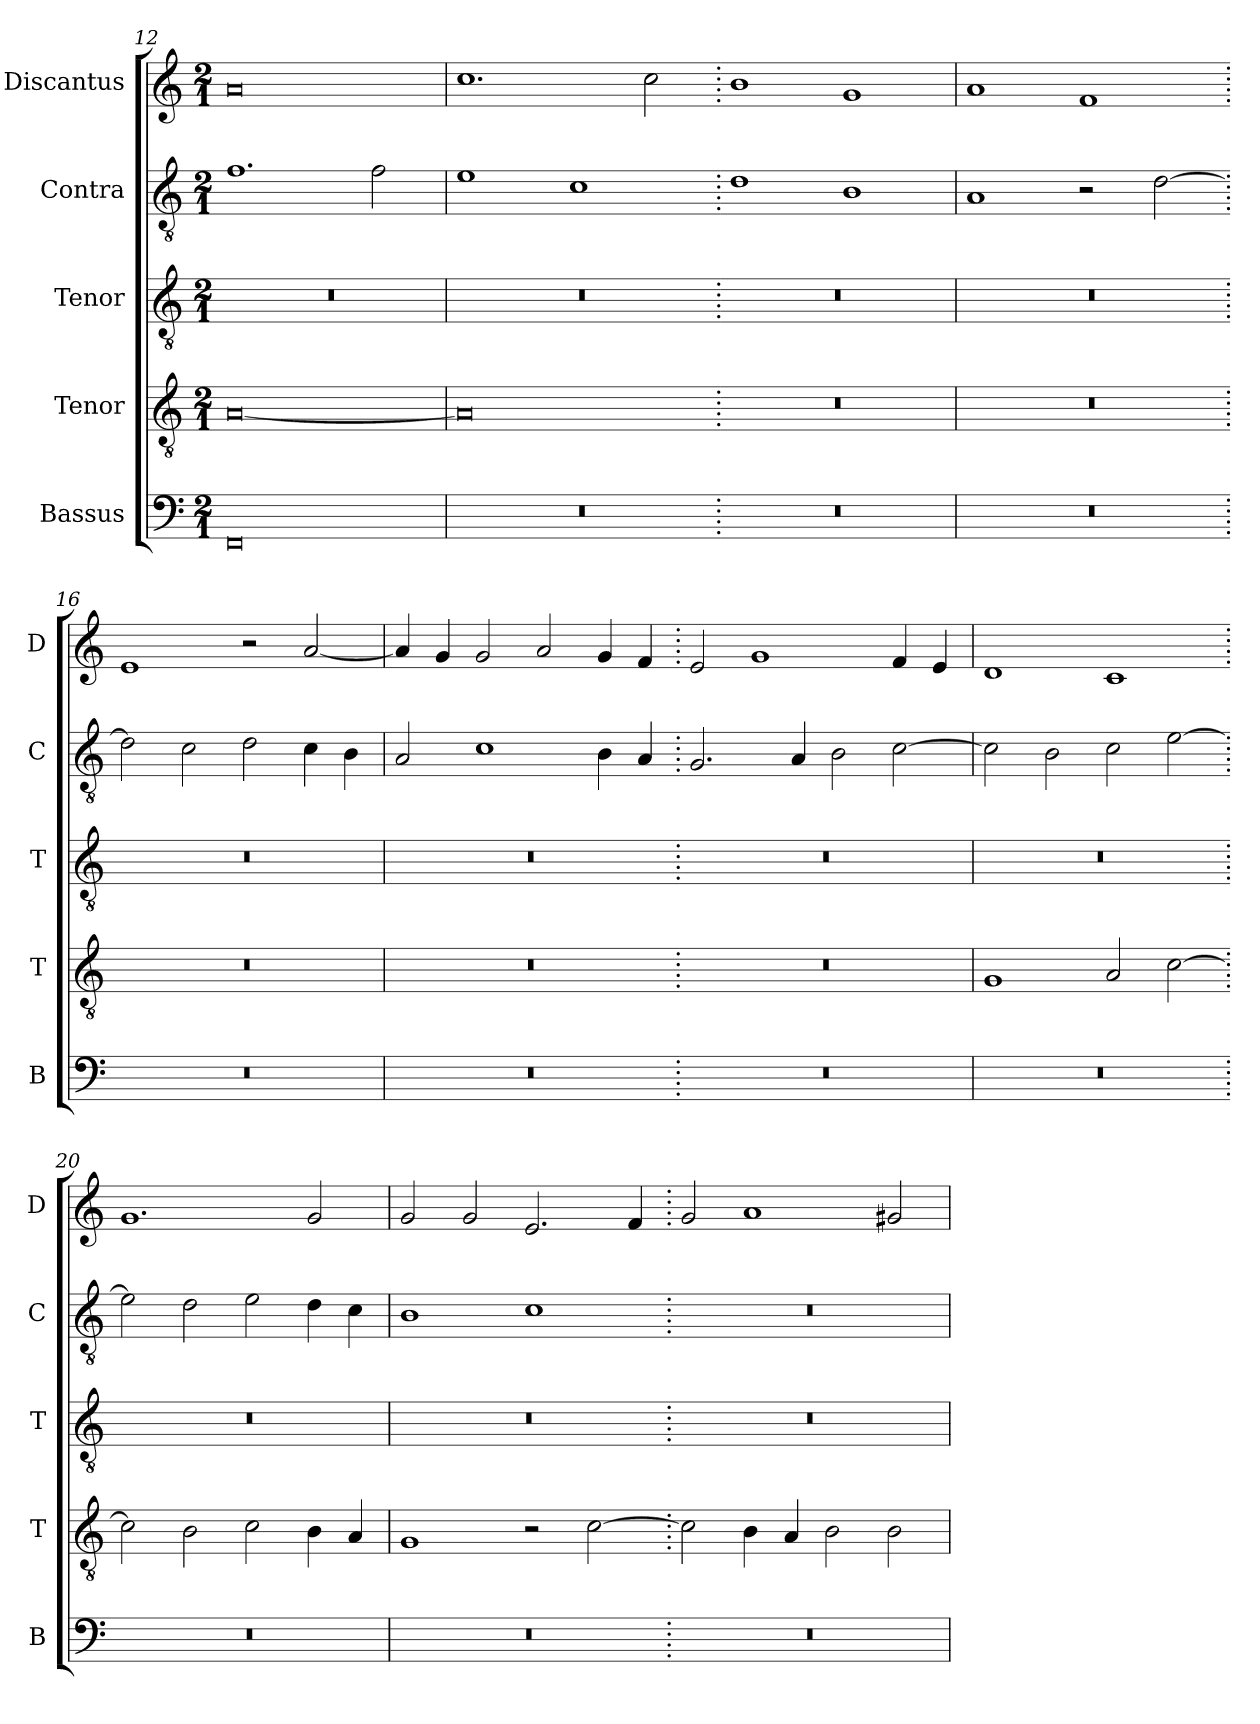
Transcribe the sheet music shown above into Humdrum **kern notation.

**kern	**kern	**kern	**kern	**kern
*part5	*part4	*part3	*part2	*part1
*staff5	*staff4	*staff3	*staff2	*staff1
*I"Bassus	*I"Tenor	*I"Tenor	*I"Contra	*I"Discantus
*I'B	*I'T	*I'T	*I'C	*I'D
*clefF4	*clefGv2	*clefGv2	*clefGv2	*clefG2
*k[]	*k[]	*k[]	*k[]	*k[]
*M2/1	*M2/1	*M2/1	*M2/1	*M2/1
=12	=12	=12	=12	=12
0FF	[0A	0r	1.f	0a
.	.	.	2f\	.
=13	=13	=13	=13	=13
0r	0A]	0r	1e	1.cc
.	.	.	1c	.
.	.	.	.	2cc\
=14.	=14.	=14.	=14.	=14.
0r	0r	0r	1d	1b
.	.	.	1B	1g
=15	=15	=15	=15	=15
0r	0r	0r	1A	1a
.	.	.	2r	1f
.	.	.	[2d\	.
=16.	=16.	=16.	=16.	=16.
0r	0r	0r	2d\]	1e
.	.	.	2c\	.
.	.	.	2d\	2r
.	.	.	4c\	[2a/
.	.	.	4B\	.
=17	=17	=17	=17	=17
0r	0r	0r	2A/	4a/]
.	.	.	.	4g/
.	.	.	1c	2g/
.	.	.	.	2a/
.	.	.	4B\	4g/
.	.	.	4A/	4f/
=18.	=18.	=18.	=18.	=18.
0r	0r	0r	2.G/	2e/
.	.	.	.	1g
.	.	.	4A/	.
.	.	.	2B\	.
.	.	.	[2c\	4f/
.	.	.	.	4e/
=19	=19	=19	=19	=19
0r	1G	0r	2c\]	1d
.	.	.	2B\	.
.	2A/	.	2c\	1c
.	[2c\	.	[2e\	.
=20.	=20.	=20.	=20.	=20.
0r	2c\]	0r	2e\]	1.g
.	2B\	.	2d\	.
.	2c\	.	2e\	.
.	4B\	.	4d\	2g/
.	4A/	.	4c\	.
=21	=21	=21	=21	=21
0r	1G	0r	1B	2g/
.	.	.	.	2g/
.	2r	.	1c	2.e/
.	[2c\	.	.	.
.	.	.	.	4f/
=22.	=22.	=22.	=22.	=22.
0r	2c\]	0r	0r	2g/
.	4B\	.	.	1a
.	4A/	.	.	.
.	2B\	.	.	.
.	2B\	.	.	2g#X/
=	=	=	=	=
*-	*-	*-	*-	*-
